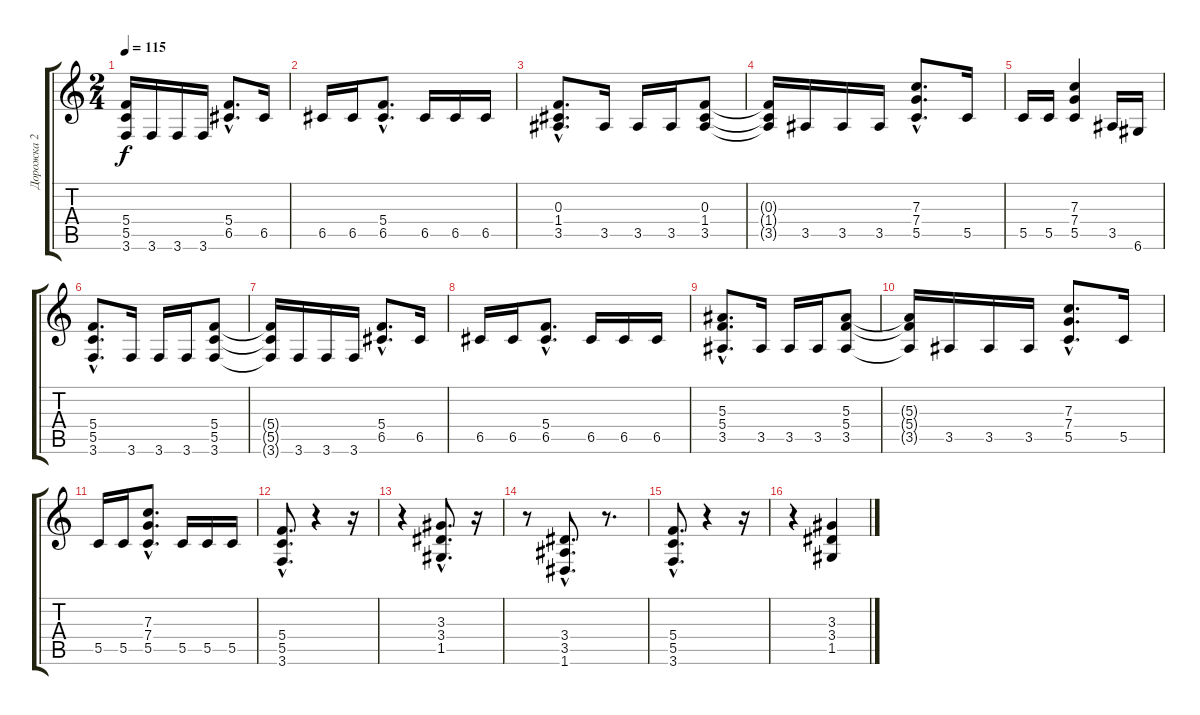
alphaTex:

\track ("Дорожка 2" "Дорожка 2") {instrument distortionguitar}
\staff {score tabs}
\tuning (D4 A3 F3 C3 G2 D2) {hide}
\ts (2 4)
\tempo 115
\clef g2
\ks c
(5.4{t} 5.5{t} 3.6{t}).16{dy f} 3.6.16 3.6.16 3.6.16 (5.4{hac} 6.5{hac}).8{d} 6.5.16 |
6.5.16 6.5.16 (5.4{hac} 6.5{hac}).8{d} 6.5.16 6.5.16 6.5.16 |
(0.3{hac} 1.4{hac} 3.5{hac}).8{d} 3.5.16 3.5.16 3.5.16 (0.3 1.4 3.5).8 |
(0.3{t} 1.4{t} 3.5{t}).16 3.5.16 3.5.16 3.5.16 (7.3{hac} 7.4{hac} 5.5{hac}).8{d} 5.5.16 |
5.5.16 5.5.16 (7.3 7.4 5.5).4 3.5.16 6.6.16 |
(5.4{hac} 5.5{hac} 3.6{hac}).8{d} 3.6.16 3.6.16 3.6.16 (5.4 5.5 3.6).8 |
(5.4{t} 5.5{t} 3.6{t}).16 3.6.16 3.6.16 3.6.16 (5.4{hac} 6.5{hac}).8{d} 6.5.16 |
6.5.16 6.5.16 (5.4{hac} 6.5{hac}).8{d} 6.5.16 6.5.16 6.5.16 |
(5.3{hac} 5.4{hac} 3.5{hac}).8{d} 3.5.16 3.5.16 3.5.16 (5.3 5.4 3.5).8 |
(5.3{t} 5.4{t} 3.5{t}).16 3.5.16 3.5.16 3.5.16 (7.3{hac} 7.4{hac} 5.5{hac}).8{d} 5.5.16 |
5.5.16 5.5.16 (7.3{hac} 7.4{hac} 5.5{hac}).8{d} 5.5.16 5.5.16 5.5.16 |
(5.4{hac} 5.5{hac} 3.6{hac}).8{d} r.4 r.16 |
r.4 (3.3{hac} 3.4{hac} 1.5{hac}).8{d} r.16 |
r.8 (3.4{hac} 3.5{hac} 1.6{hac}).8{d} r.8{d} |
(5.4{hac} 5.5{hac} 3.6{hac}).8{d} r.4 r.16 |
r.4 (3.3 3.4 1.5).4
